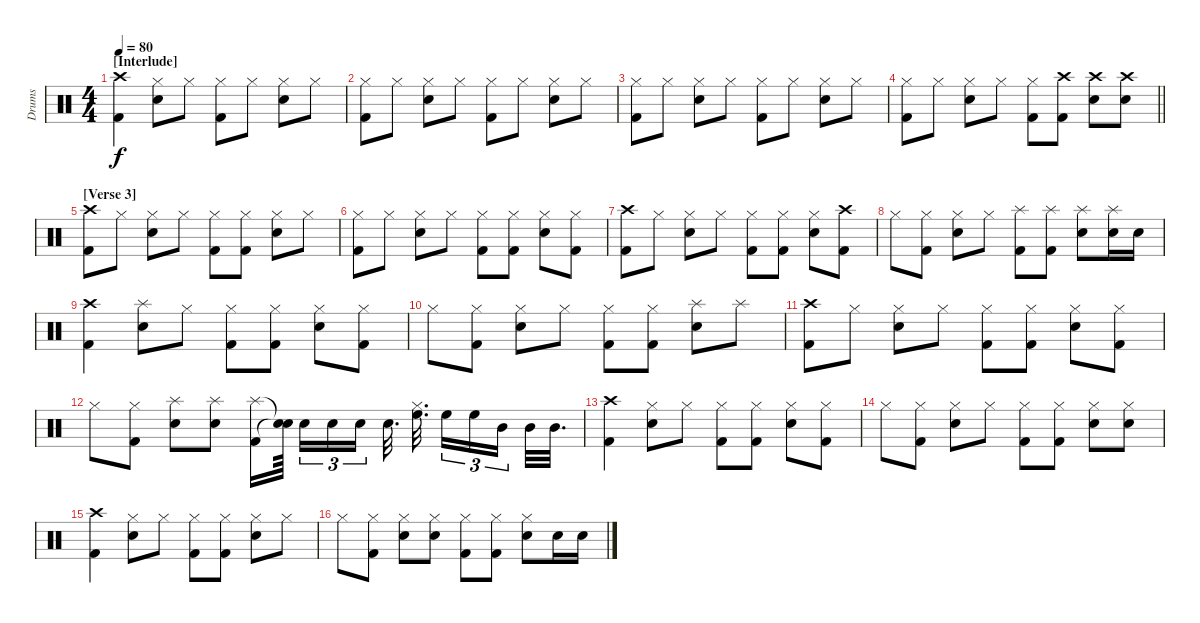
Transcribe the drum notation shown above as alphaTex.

\track ("Drums         " "Drums     ") {instrument percussion}
\staff {score}
\articulation defaults
\ts (4 4)
\section ("" "[Interlude]")
\tempo 80
\clef neutral
\ks c
("Kick (hit) 2" "Crash high (hit)").4{dy f} ("Snare (hit) 2" "Hi-Hat (closed)").8 "Hi-Hat (closed)".8 ("Kick (hit) 2" "Hi-Hat (closed)").8 "Hi-Hat (closed)".8 ("Snare (hit) 2" "Hi-Hat (closed)").8 "Hi-Hat (closed)".8 |
("Kick (hit) 2" "Hi-Hat (closed)").8 "Hi-Hat (closed)".8 ("Snare (hit) 2" "Hi-Hat (closed)").8 "Hi-Hat (closed)".8 ("Kick (hit) 2" "Hi-Hat (closed)").8 "Hi-Hat (closed)".8 ("Snare (hit) 2" "Hi-Hat (closed)").8 "Hi-Hat (closed)".8 |
("Kick (hit) 2" "Hi-Hat (closed)").8 "Hi-Hat (closed)".8 ("Snare (hit) 2" "Hi-Hat (closed)").8 "Hi-Hat (closed)".8 ("Kick (hit) 2" "Hi-Hat (closed)").8 "Hi-Hat (closed)".8 ("Snare (hit) 2" "Hi-Hat (closed)").8 "Hi-Hat (closed)".8 |
\barLineRight lightlight
("Kick (hit) 2" "Hi-Hat (closed)").8 "Hi-Hat (closed)".8 ("Snare (hit) 2" "Hi-Hat (closed)").8 "Hi-Hat (closed)".8 ("Kick (hit) 2" "Hi-Hat (closed)").8 ("Kick (hit) 2" "Crash high (hit)").8 ("Snare (hit) 2" "Crash high (hit)").8 ("Snare (hit) 2" "Crash high (hit)").8 |
\section ("" "[Verse 3]")
("Kick (hit) 2" "Crash high (hit)").8 "Hi-Hat (closed)".8 ("Snare (hit) 2" "Hi-Hat (closed)").8 "Hi-Hat (closed)".8 ("Kick (hit) 2" "Hi-Hat (closed)").8 ("Kick (hit) 2" "Hi-Hat (closed)").8 ("Snare (hit) 2" "Hi-Hat (closed)").8 "Hi-Hat (closed)".8 |
("Kick (hit) 2" "Hi-Hat (closed)").8 "Hi-Hat (closed)".8 ("Snare (hit) 2" "Hi-Hat (closed)").8 "Hi-Hat (closed)".8 ("Kick (hit) 2" "Hi-Hat (closed)").8 ("Kick (hit) 2" "Hi-Hat (closed)").8 ("Snare (hit) 2" "Hi-Hat (closed)").8 ("Kick (hit) 2" "Hi-Hat (closed)").8 |
("Kick (hit) 2" "Crash high (hit)").8 "Hi-Hat (closed)".8 ("Snare (hit) 2" "Hi-Hat (closed)").8 "Hi-Hat (closed)".8 ("Kick (hit) 2" "Hi-Hat (closed)").8 ("Kick (hit) 2" "Hi-Hat (closed)").8 ("Snare (hit) 2" "Hi-Hat (closed)").8 ("Kick (hit) 2" "Crash high (hit)").8 |
"Hi-Hat (closed)".8 ("Kick (hit) 2" "Hi-Hat (closed)").8 ("Snare (hit) 2" "Hi-Hat (closed)").8 "Hi-Hat (closed)".8 ("Kick (hit) 2" "Splash (hit)").8 ("Kick (hit) 2" "Splash (hit)").8 ("Snare (hit) 2" "Splash (hit)").8 ("Snare (hit) 2" "Splash (hit)").16 "Snare (hit) 2".16 |
("Kick (hit) 2" "Crash high (hit)").4 ("Snare (hit) 2" "Splash (hit)").8 "Hi-Hat (closed)".8 ("Kick (hit) 2" "Hi-Hat (closed)").8 ("Kick (hit) 2" "Hi-Hat (closed)").8 ("Snare (hit) 2" "Hi-Hat (closed)").8 ("Kick (hit) 2" "Hi-Hat (closed)").8 |
"Hi-Hat (closed)".8 ("Kick (hit) 2" "Hi-Hat (closed)").8 ("Snare (hit) 2" "Hi-Hat (closed)").8 "Hi-Hat (closed)".8 ("Kick (hit) 2" "Hi-Hat (closed)").8 ("Kick (hit) 2" "Hi-Hat (closed)").8 ("Snare (hit) 2" "Splash (hit)").8 "Splash (hit)".8 |
("Kick (hit) 2" "Crash high (hit)").8 "Hi-Hat (closed)".8 ("Snare (hit) 2" "Hi-Hat (closed)").8 "Hi-Hat (closed)".8 ("Kick (hit) 2" "Hi-Hat (closed)").8 ("Kick (hit) 2" "Hi-Hat (closed)").8 ("Snare (hit) 2" "Hi-Hat (closed)").8 ("Kick (hit) 2" "Hi-Hat (closed)").8 |
"Hi-Hat (closed)".8 ("Kick (hit) 2" "Hi-Hat (closed)").8 ("Snare (hit) 2" "Splash (hit)").8 ("Snare (hit) 2" "Splash (hit)").8 ("Kick (hit) 2" "Splash (hit)").16 ("Snare (hit)"{t} "Snare (hit)"{t}).64 "Snare (hit) 2".16{tu (3 2)} "Snare (hit) 2".16{tu (3 2)} "Snare (hit) 2".16{tu (3 2)} "Snare (hit) 2".32{d} ("High Floor Tom (hit)" "Hi-Hat (closed)").32{d} "High Floor Tom (hit)".16{tu (3 2)} "High Floor Tom (hit)".16{tu (3 2)} "Mid Tom (hit)".16{tu (3 2)} "Mid Tom (hit)".32 "Mid Tom (hit)".32{d} |
("Kick (hit) 2" "Crash high (hit)").4 ("Snare (hit) 2" "Hi-Hat (closed)").8 "Hi-Hat (closed)".8 ("Kick (hit) 2" "Hi-Hat (closed)").8 ("Kick (hit) 2" "Hi-Hat (closed)").8 ("Snare (hit) 2" "Hi-Hat (closed)").8 ("Kick (hit) 2" "Hi-Hat (closed)").8 |
"Hi-Hat (closed)".8 ("Kick (hit) 2" "Hi-Hat (closed)").8 ("Snare (hit) 2" "Hi-Hat (closed)").8 "Hi-Hat (closed)".8 ("Kick (hit) 2" "Hi-Hat (closed)").8 ("Kick (hit) 2" "Hi-Hat (closed)").8 ("Snare (hit) 2" "Hi-Hat (closed)").8 ("Snare (hit) 2" "Hi-Hat (closed)").8 |
("Kick (hit) 2" "Crash high (hit)").4 ("Snare (hit) 2" "Hi-Hat (closed)").8 "Hi-Hat (closed)".8 ("Kick (hit) 2" "Hi-Hat (closed)").8 ("Kick (hit) 2" "Hi-Hat (closed)").8 ("Snare (hit) 2" "Hi-Hat (closed)").8 "Hi-Hat (closed)".8 |
"Hi-Hat (closed)".8 ("Kick (hit) 2" "Hi-Hat (closed)").8 ("Snare (hit) 2" "Hi-Hat (closed)").8 ("Snare (hit) 2" "Hi-Hat (closed)").8 ("Kick (hit) 2" "Hi-Hat (closed)").8 ("Kick (hit) 2" "Hi-Hat (closed)").8 ("Snare (hit) 2" "Hi-Hat (closed)").8 "Snare (hit) 2".16 "Snare (hit) 2".16
